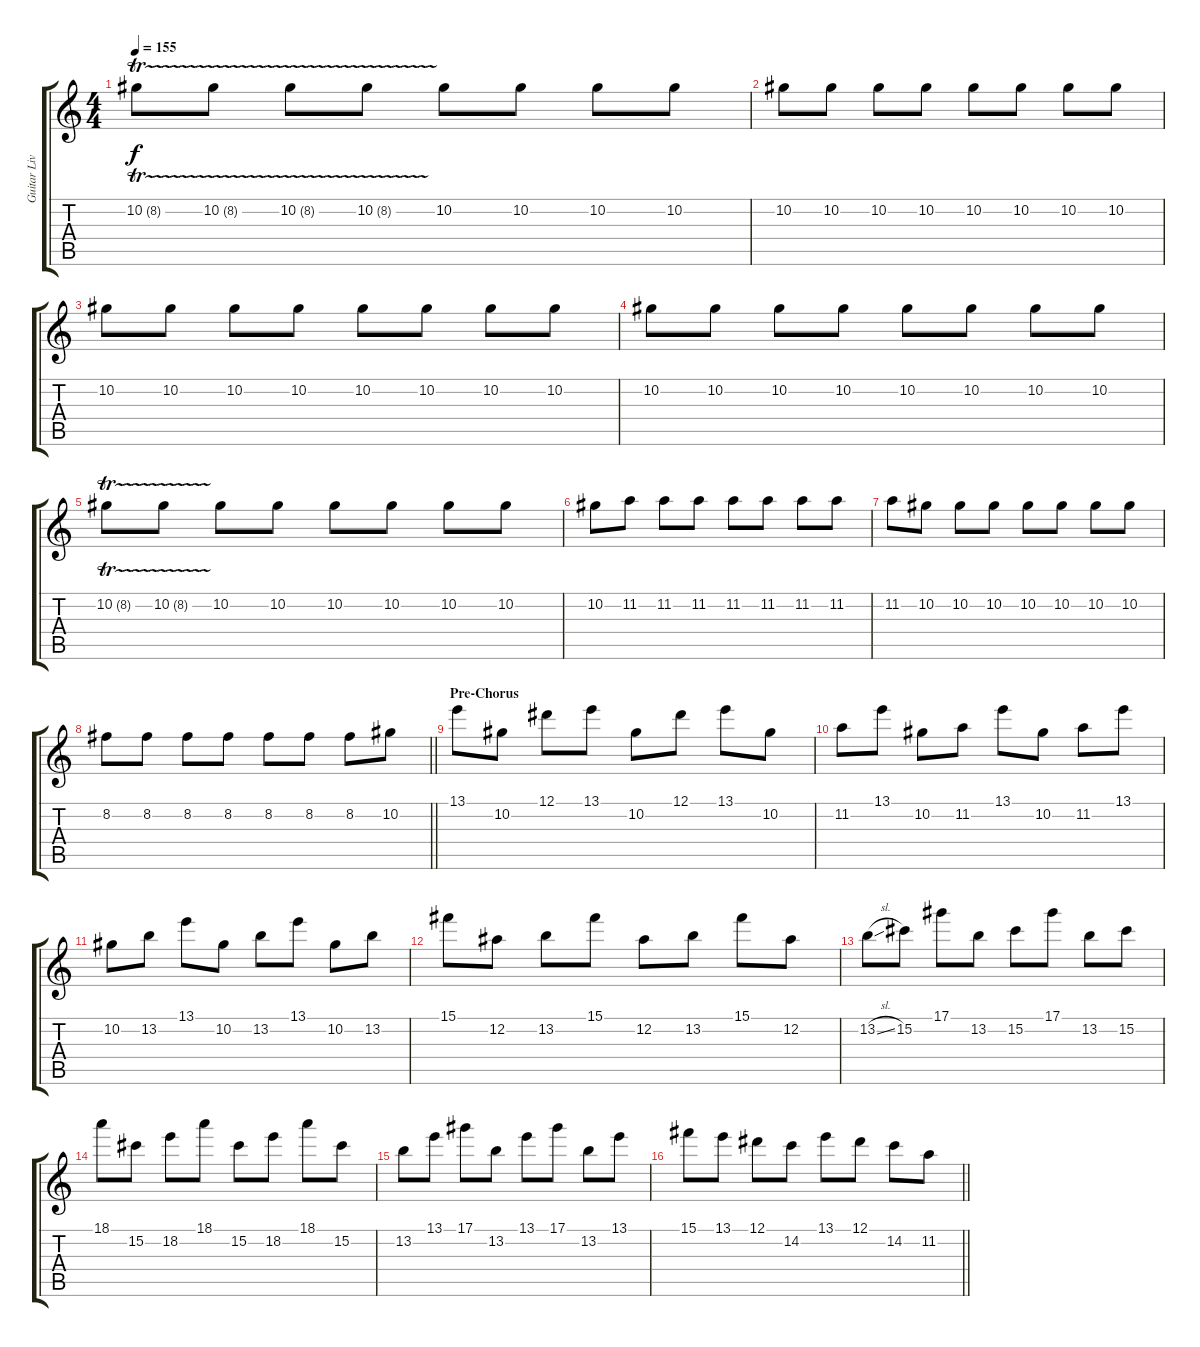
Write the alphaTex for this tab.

\track ("Guitar Live (-1/2 step version)" "Guitar Liv") {mute instrument acousticguitarsteel}
\staff {score tabs}
\tuning (Eb4 Bb3 Gb3 Db3 Ab2 Db2) {hide}
\ts (4 4)
\tempo 155
\clef g2
\ks c
10.2{tr (8 32)}.8{dy f} 10.2{tr (8 32)}.8 10.2{tr (8 32)}.8 10.2{tr (8 32)}.8 10.2.8 10.2.8 10.2.8 10.2.8 |
10.2.8 10.2.8 10.2.8 10.2.8 10.2.8 10.2.8 10.2.8 10.2.8 |
10.2.8 10.2.8 10.2.8 10.2.8 10.2.8 10.2.8 10.2.8 10.2.8 |
10.2.8 10.2.8 10.2.8 10.2.8 10.2.8 10.2.8 10.2.8 10.2.8 |
10.2{tr (8 32)}.8 10.2{tr (8 32)}.8 10.2.8 10.2.8 10.2.8 10.2.8 10.2.8 10.2.8 |
10.2.8 11.2.8 11.2.8 11.2.8 11.2.8 11.2.8 11.2.8 11.2.8 |
11.2.8 10.2.8 10.2.8 10.2.8 10.2.8 10.2.8 10.2.8 10.2.8 |
\barLineRight lightlight
8.2.8 8.2.8 8.2.8 8.2.8 8.2.8 8.2.8 8.2.8 10.2.8 |
\section ("" "Pre-Chorus")
13.1.8{volume 12 instrument distortionguitar} 10.2.8 12.1.8 13.1.8 10.2.8 12.1.8 13.1.8 10.2.8 |
11.2.8 13.1.8 10.2.8 11.2.8 13.1.8 10.2.8 11.2.8 13.1.8 |
10.2.8 13.2.8 13.1.8 10.2.8 13.2.8 13.1.8 10.2.8 13.2.8 |
15.1.8 12.2.8 13.2.8 15.1.8 12.2.8 13.2.8 15.1.8 12.2.8 |
13.2{sl}.8 15.2.8 17.1.8 13.2.8 15.2.8 17.1.8 13.2.8 15.2.8 |
18.1.8 15.2.8 18.2.8 18.1.8 15.2.8 18.2.8 18.1.8 15.2.8 |
13.2.8 13.1.8 17.1.8 13.2.8 13.1.8 17.1.8 13.2.8 13.1.8 |
\barLineRight lightlight
15.1.8 13.1.8 12.1.8 14.2.8 13.1.8 12.1.8 14.2.8 11.2.8
